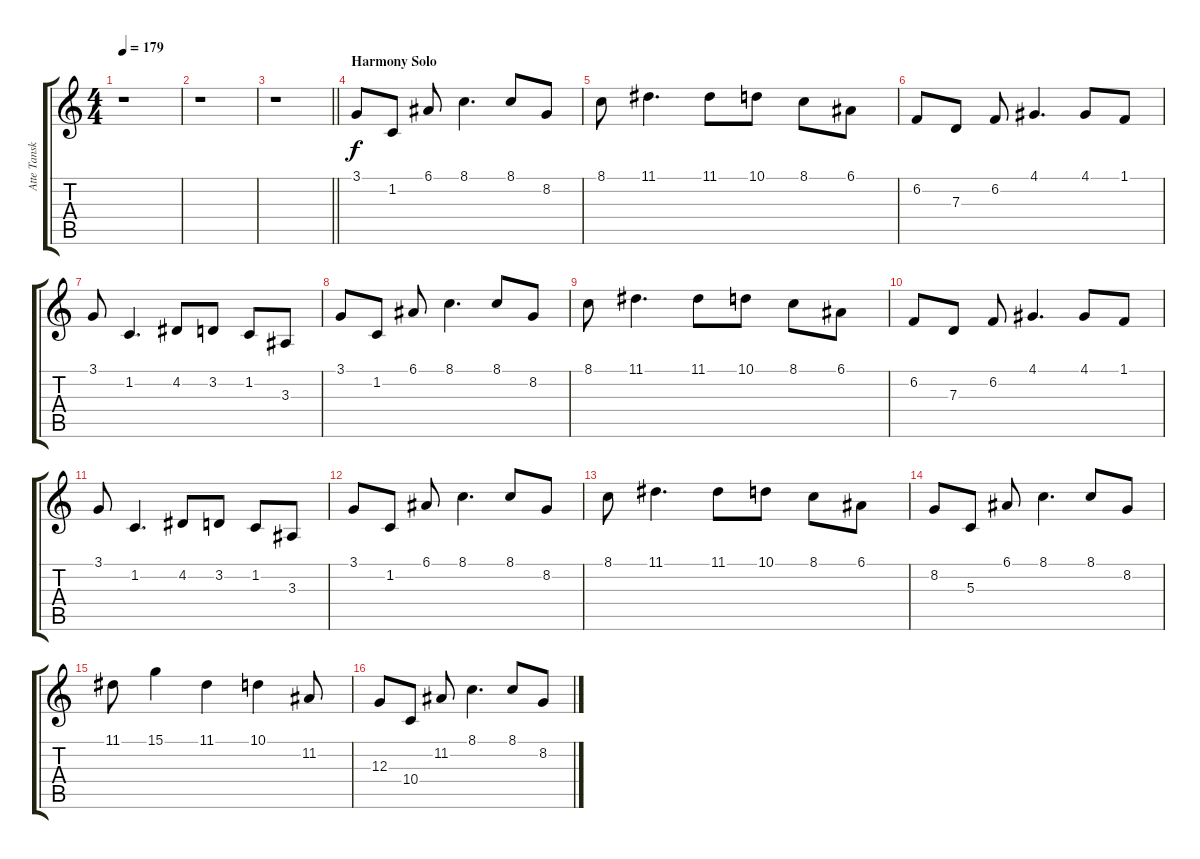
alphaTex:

\track ("Atte Tanskanen (Keys)" "Atte Tansk") {instrument stringensemble1}
\staff {score tabs}
\tuning (E4 B3 G3 D3 A2 E2) {hide}
\ts (4 4)
\tempo 179
\clef g2
\ks c
r.1{dy f} |
r.1 |
\barLineRight lightlight
r.1 |
\section ("" "Harmony Solo")
3.1.8{volume 14} 1.2.8 6.1.8 8.1.4{d} 8.1.8 8.2.8 |
8.1.8 11.1.4{d} 11.1.8 10.1.8 8.1.8 6.1.8 |
6.2.8 7.3.8 6.2.8 4.1.4{d} 4.1.8 1.1.8 |
3.1.8 1.2.4{d} 4.2.8 3.2.8 1.2.8 3.3.8 |
3.1.8 1.2.8 6.1.8 8.1.4{d} 8.1.8 8.2.8 |
8.1.8 11.1.4{d} 11.1.8 10.1.8 8.1.8 6.1.8 |
6.2.8 7.3.8 6.2.8 4.1.4{d} 4.1.8 1.1.8 |
3.1.8 1.2.4{d} 4.2.8 3.2.8 1.2.8 3.3.8 |
3.1.8 1.2.8 6.1.8 8.1.4{d} 8.1.8 8.2.8 |
8.1.8 11.1.4{d} 11.1.8 10.1.8 8.1.8 6.1.8 |
8.2.8 5.3.8 6.1.8 8.1.4{d} 8.1.8 8.2.8 |
11.1.8 15.1.4 11.1.4 10.1.4 11.2.8 |
12.3.8 10.4.8 11.2.8 8.1.4{d} 8.1.8 8.2.8
